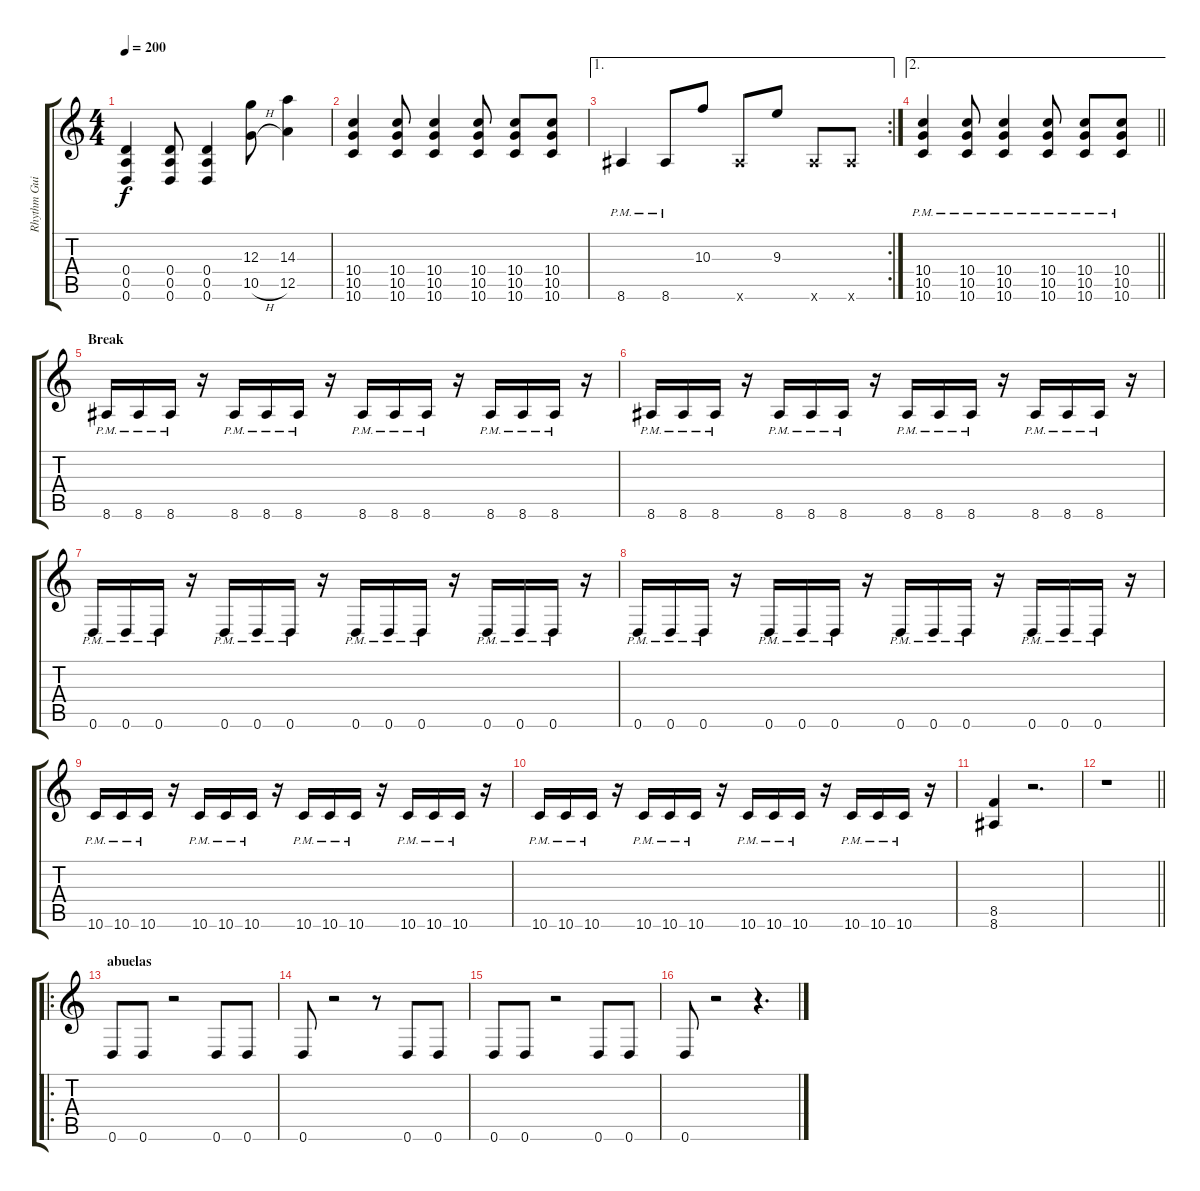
\track ("Rhythm Guitar" "Rhythm Gui") {instrument distortionguitar}
\staff {score tabs}
\tuning (E4 B3 G3 D3 A2 D2) {hide}
\ts (4 4)
\tempo 200
\clef g2
\ks c
(0.4 0.5 0.6).4{dy f} (0.4 0.5 0.6).8 (0.4 0.5 0.6).4 (12.3 10.5{h}).8 (14.3 12.5).4 |
(10.4 10.5 10.6).4 (10.4 10.5 10.6).8 (10.4 10.5 10.6).4 (10.4 10.5 10.6).8 (10.4 10.5 10.6).8 (10.4 10.5 10.6).8 |
\ae 1
\rc 2
8.6{pm}.4 8.6{pm}.8 10.3.8 8.6{x}.8 9.3.8 8.6{x}.8 8.6{x}.8 |
\ae 2
\barLineRight lightlight
(10.4{pm} 10.5{pm} 10.6{pm}).4 (10.4{pm} 10.5{pm} 10.6{pm}).8 (10.4{pm} 10.5{pm} 10.6{pm}).4 (10.4{pm} 10.5{pm} 10.6{pm}).8 (10.4{pm} 10.5{pm} 10.6{pm}).8 (10.4{pm} 10.5{pm} 10.6{pm}).8 |
\section ("" "Break")
8.6{pm}.16 8.6{pm}.16 8.6{pm}.16 r.16 8.6{pm}.16 8.6{pm}.16 8.6{pm}.16 r.16 8.6{pm}.16 8.6{pm}.16 8.6{pm}.16 r.16 8.6{pm}.16 8.6{pm}.16 8.6{pm}.16 r.16 |
8.6{pm}.16 8.6{pm}.16 8.6{pm}.16 r.16 8.6{pm}.16 8.6{pm}.16 8.6{pm}.16 r.16 8.6{pm}.16 8.6{pm}.16 8.6{pm}.16 r.16 8.6{pm}.16 8.6{pm}.16 8.6{pm}.16 r.16 |
0.6{pm}.16 0.6{pm}.16 0.6{pm}.16 r.16 0.6{pm}.16 0.6{pm}.16 0.6{pm}.16 r.16 0.6{pm}.16 0.6{pm}.16 0.6{pm}.16 r.16 0.6{pm}.16 0.6{pm}.16 0.6{pm}.16 r.16 |
0.6{pm}.16 0.6{pm}.16 0.6{pm}.16 r.16 0.6{pm}.16 0.6{pm}.16 0.6{pm}.16 r.16 0.6{pm}.16 0.6{pm}.16 0.6{pm}.16 r.16 0.6{pm}.16 0.6{pm}.16 0.6{pm}.16 r.16 |
10.6{pm}.16 10.6{pm}.16 10.6{pm}.16 r.16 10.6{pm}.16 10.6{pm}.16 10.6{pm}.16 r.16 10.6{pm}.16 10.6{pm}.16 10.6{pm}.16 r.16 10.6{pm}.16 10.6{pm}.16 10.6{pm}.16 r.16 |
10.6{pm}.16 10.6{pm}.16 10.6{pm}.16 r.16 10.6{pm}.16 10.6{pm}.16 10.6{pm}.16 r.16 10.6{pm}.16 10.6{pm}.16 10.6{pm}.16 r.16 10.6{pm}.16 10.6{pm}.16 10.6{pm}.16 r.16 |
(8.5 8.6).4 r.2{d} |
\barLineRight lightlight
r.1 |
\ro
\section ("" "abuelas")
0.6.8 0.6.8 r.2 0.6.8 0.6.8 |
0.6.8 r.2 r.8 0.6.8 0.6.8 |
0.6.8 0.6.8 r.2 0.6.8 0.6.8 |
0.6.8 r.2 r.4{d}
